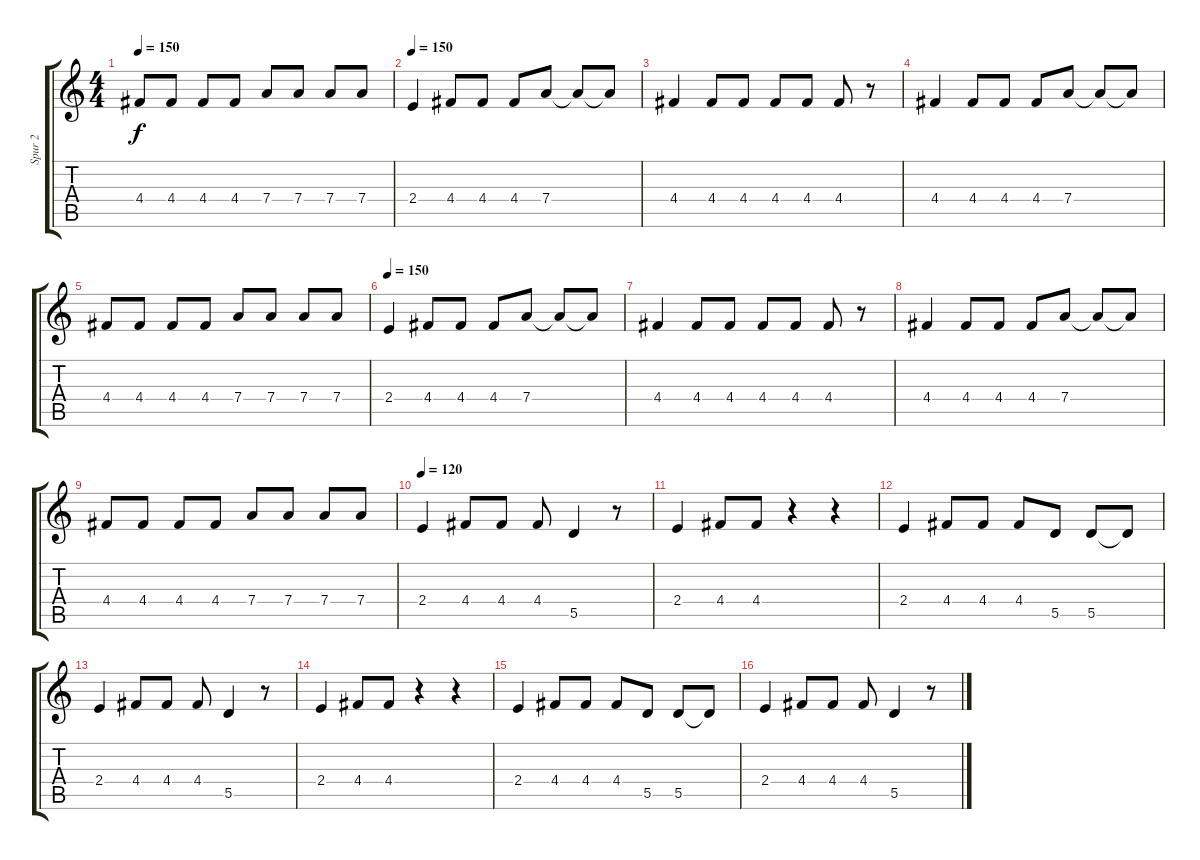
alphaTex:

\track ("Spur 2" "Spur 2") {instrument electricbassfinger}
\staff {score tabs}
\tuning (E4 B3 G3 D3 A2 E2) {hide}
\ts (4 4)
\tempo 150
\clef g2
\ks c
4.4.8{dy f} 4.4.8 4.4.8 4.4.8 7.4.8 7.4.8 7.4.8 7.4.8 |
\tempo 150
2.4.4 4.4.8 4.4.8 4.4.8 7.4.8 7.4{t}.8 7.4{t}.8 |
4.4.4 4.4.8 4.4.8 4.4.8 4.4.8 4.4.8 r.8 |
4.4.4 4.4.8 4.4.8 4.4.8 7.4.8 7.4{t}.8 7.4{t}.8 |
4.4.8 4.4.8 4.4.8 4.4.8 7.4.8 7.4.8 7.4.8 7.4.8 |
\tempo 150
2.4.4 4.4.8 4.4.8 4.4.8 7.4.8 7.4{t}.8 7.4{t}.8 |
4.4.4 4.4.8 4.4.8 4.4.8 4.4.8 4.4.8 r.8 |
4.4.4 4.4.8 4.4.8 4.4.8 7.4.8 7.4{t}.8 7.4{t}.8 |
4.4.8 4.4.8 4.4.8 4.4.8 7.4.8 7.4.8 7.4.8 7.4.8 |
\tempo 120
2.4.4 4.4.8 4.4.8 4.4.8 5.5.4 r.8 |
2.4.4 4.4.8 4.4.8 r.4 r.4 |
2.4.4 4.4.8 4.4.8 4.4.8 5.5.8 5.5.8 5.5{t}.8 |
2.4.4 4.4.8 4.4.8 4.4.8 5.5.4 r.8 |
2.4.4 4.4.8 4.4.8 r.4 r.4 |
2.4.4 4.4.8 4.4.8 4.4.8 5.5.8 5.5.8 5.5{t}.8 |
2.4.4 4.4.8 4.4.8 4.4.8 5.5.4 r.8
